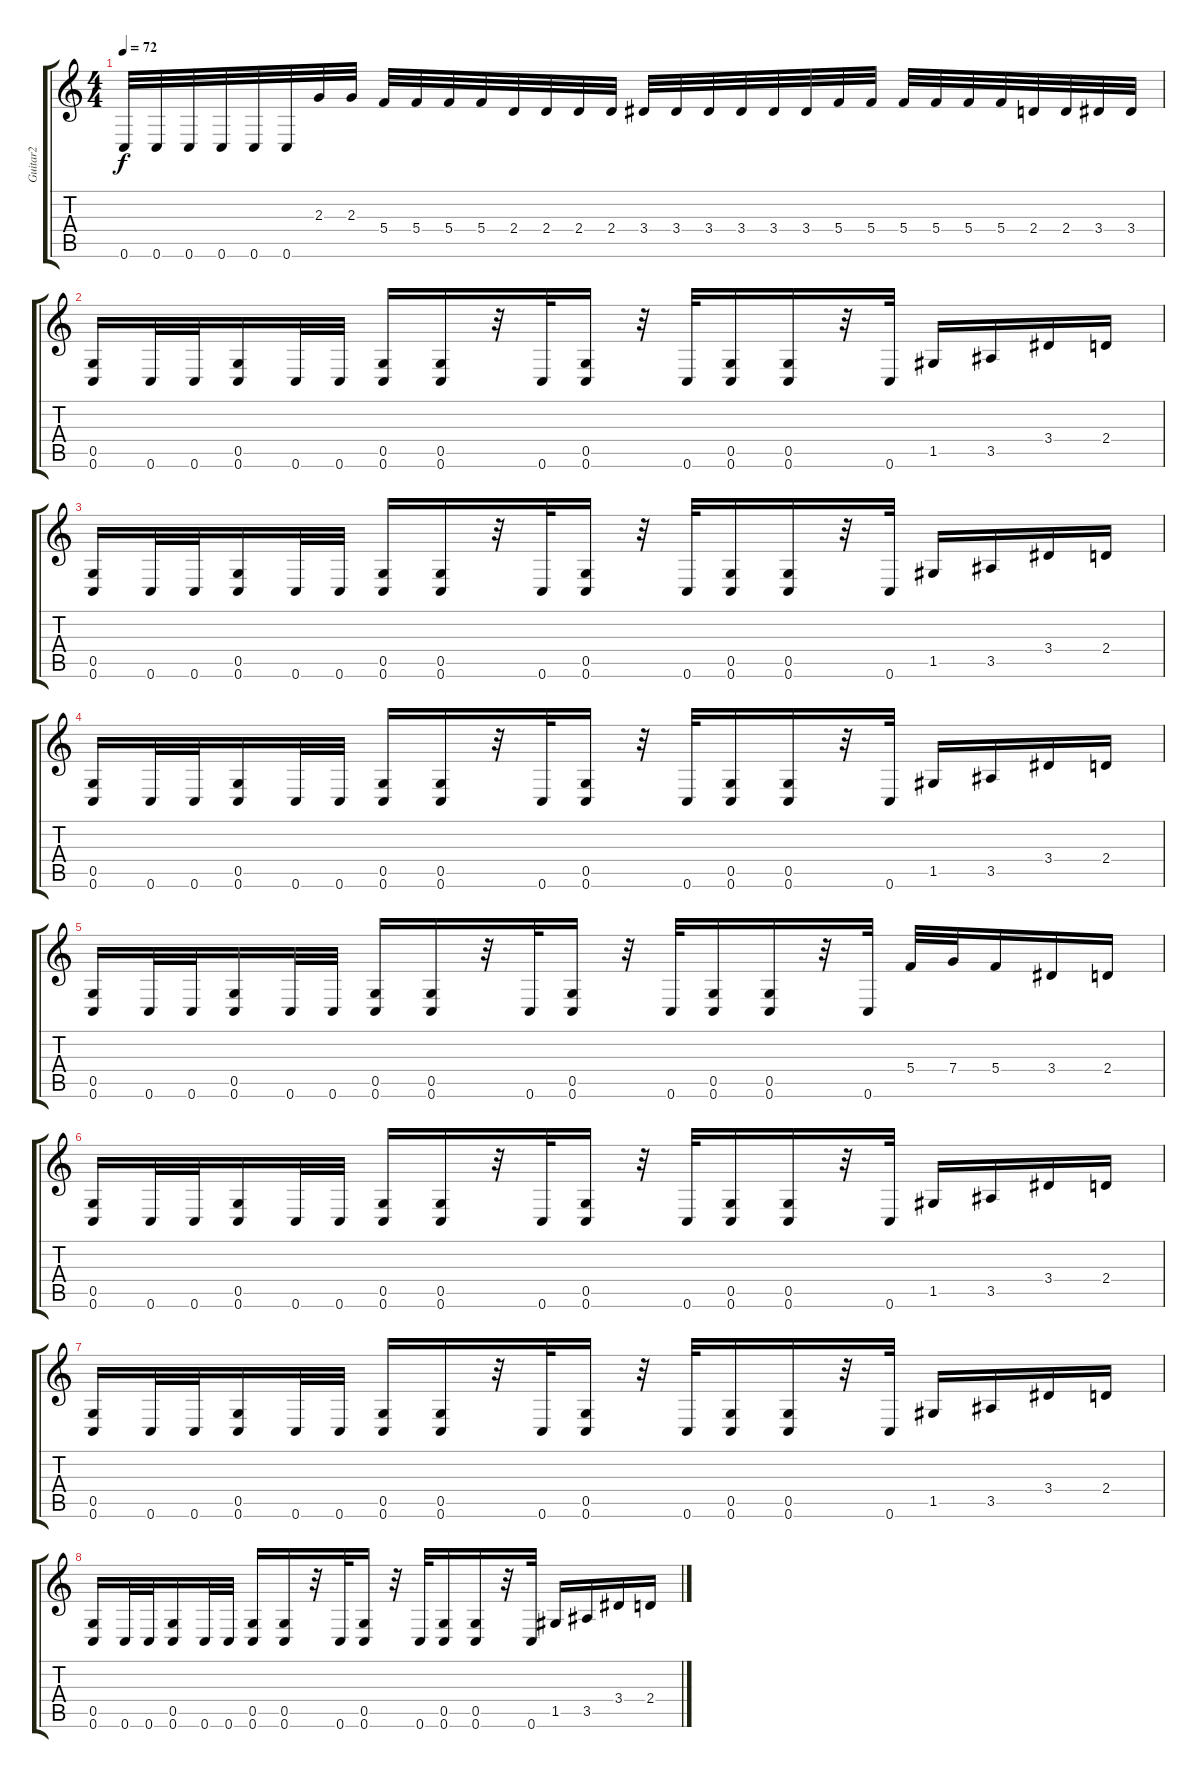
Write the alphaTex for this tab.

\track ("Guitar2" "Guitar2") {instrument distortionguitar}
\staff {score tabs}
\tuning (D4 A3 F3 C3 G2 C2) {hide}
\ts (4 4)
\tempo 72
\clef g2
\ks c
0.6.32{dy f} 0.6.32 0.6.32 0.6.32 0.6.32 0.6.32 2.3.32 2.3.32 5.4.32 5.4.32 5.4.32 5.4.32 2.4.32 2.4.32 2.4.32 2.4.32 3.4.32 3.4.32 3.4.32 3.4.32 3.4.32 3.4.32 5.4.32 5.4.32 5.4.32 5.4.32 5.4.32 5.4.32 2.4.32 2.4.32 3.4.32 3.4.32 |
(0.5 0.6).16 0.6.32 0.6.32 (0.5 0.6).16 0.6.32 0.6.32 (0.5 0.6).16 (0.5 0.6).16 r.32 0.6.32 (0.5 0.6).16 r.32 0.6.32 (0.5 0.6).16 (0.5 0.6).16 r.32 0.6.32 1.5.16 3.5.16 3.4.16 2.4.16 |
(0.5 0.6).16 0.6.32 0.6.32 (0.5 0.6).16 0.6.32 0.6.32 (0.5 0.6).16 (0.5 0.6).16 r.32 0.6.32 (0.5 0.6).16 r.32 0.6.32 (0.5 0.6).16 (0.5 0.6).16 r.32 0.6.32 1.5.16 3.5.16 3.4.16 2.4.16 |
(0.5 0.6).16 0.6.32 0.6.32 (0.5 0.6).16 0.6.32 0.6.32 (0.5 0.6).16 (0.5 0.6).16 r.32 0.6.32 (0.5 0.6).16 r.32 0.6.32 (0.5 0.6).16 (0.5 0.6).16 r.32 0.6.32 1.5.16 3.5.16 3.4.16 2.4.16 |
(0.5 0.6).16 0.6.32 0.6.32 (0.5 0.6).16 0.6.32 0.6.32 (0.5 0.6).16 (0.5 0.6).16 r.32 0.6.32 (0.5 0.6).16 r.32 0.6.32 (0.5 0.6).16 (0.5 0.6).16 r.32 0.6.32 5.4.32 7.4.32 5.4.16 3.4.16 2.4.16 |
(0.5 0.6).16 0.6.32 0.6.32 (0.5 0.6).16 0.6.32 0.6.32 (0.5 0.6).16 (0.5 0.6).16 r.32 0.6.32 (0.5 0.6).16 r.32 0.6.32 (0.5 0.6).16 (0.5 0.6).16 r.32 0.6.32 1.5.16 3.5.16 3.4.16 2.4.16 |
(0.5 0.6).16 0.6.32 0.6.32 (0.5 0.6).16 0.6.32 0.6.32 (0.5 0.6).16 (0.5 0.6).16 r.32 0.6.32 (0.5 0.6).16 r.32 0.6.32 (0.5 0.6).16 (0.5 0.6).16 r.32 0.6.32 1.5.16 3.5.16 3.4.16 2.4.16 |
(0.5 0.6).16 0.6.32 0.6.32 (0.5 0.6).16 0.6.32 0.6.32 (0.5 0.6).16 (0.5 0.6).16 r.32 0.6.32 (0.5 0.6).16 r.32 0.6.32 (0.5 0.6).16 (0.5 0.6).16 r.32 0.6.32 1.5.16 3.5.16 3.4.16 2.4.16
